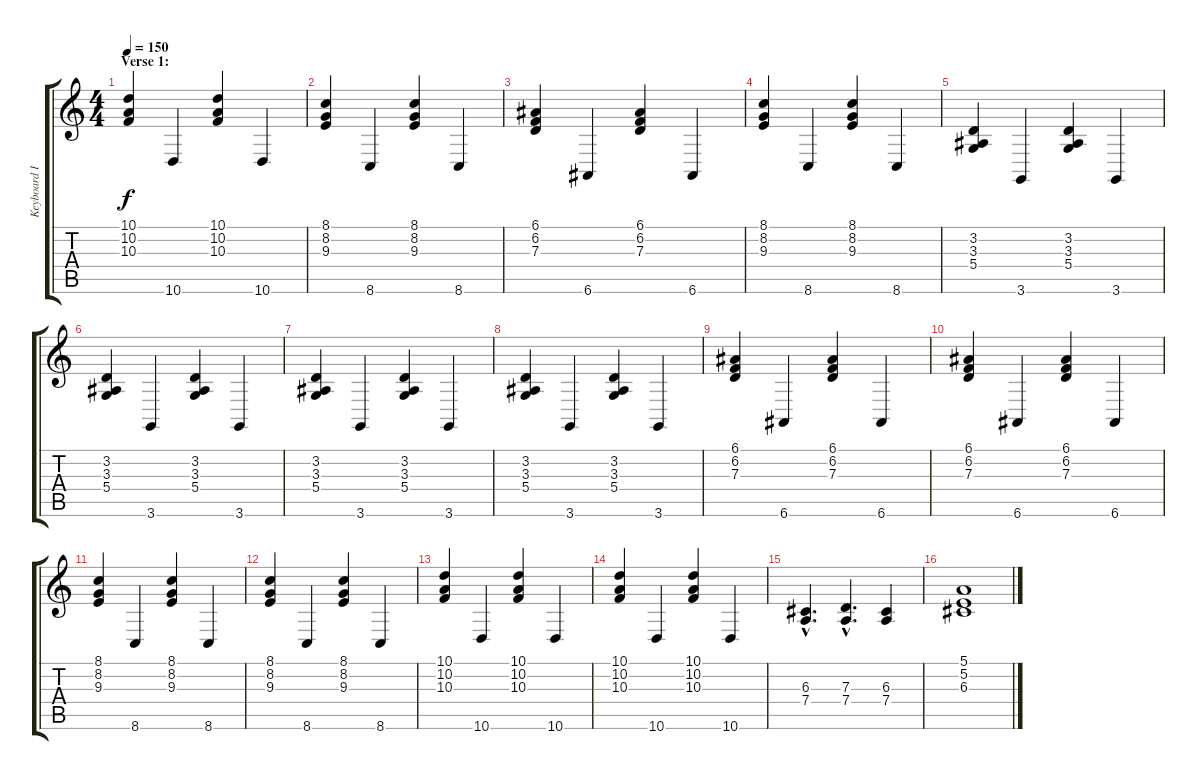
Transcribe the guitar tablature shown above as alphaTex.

\track ("Keyboard I (Rhythm)" "Keyboard I") {instrument acousticgrandpiano}
\staff {score tabs}
\tuning (E4 B3 G3 D3 A2 E2) {hide}
\ts (4 4)
\section ("" "Verse 1:")
\tempo 150
\clef g2
\ks c
(10.1 10.2 10.3).4{dy f} 10.6.4 (10.1 10.2 10.3).4 10.6.4 |
(8.1 8.2 9.3).4 8.6.4 (8.1 8.2 9.3).4 8.6.4 |
(6.1 6.2 7.3).4 6.6.4 (6.1 6.2 7.3).4 6.6.4 |
(8.1 8.2 9.3).4 8.6.4 (8.1 8.2 9.3).4 8.6.4 |
(3.2 3.3 5.4).4 3.6.4 (3.2 3.3 5.4).4 3.6.4 |
(3.2 3.3 5.4).4 3.6.4 (3.2 3.3 5.4).4 3.6.4 |
(3.2 3.3 5.4).4 3.6.4 (3.2 3.3 5.4).4 3.6.4 |
(3.2 3.3 5.4).4 3.6.4 (3.2 3.3 5.4).4 3.6.4 |
(6.1 6.2 7.3).4 6.6.4 (6.1 6.2 7.3).4 6.6.4 |
(6.1 6.2 7.3).4 6.6.4 (6.1 6.2 7.3).4 6.6.4 |
(8.1 8.2 9.3).4 8.6.4 (8.1 8.2 9.3).4 8.6.4 |
(8.1 8.2 9.3).4 8.6.4 (8.1 8.2 9.3).4 8.6.4 |
(10.1 10.2 10.3).4 10.6.4 (10.1 10.2 10.3).4 10.6.4 |
(10.1 10.2 10.3).4 10.6.4 (10.1 10.2 10.3).4 10.6.4 |
(6.3{hac} 7.4{hac}).4{d} (7.3{hac} 7.4{hac}).4{d} (6.3 7.4).4 |
(5.1 5.2 6.3).1
